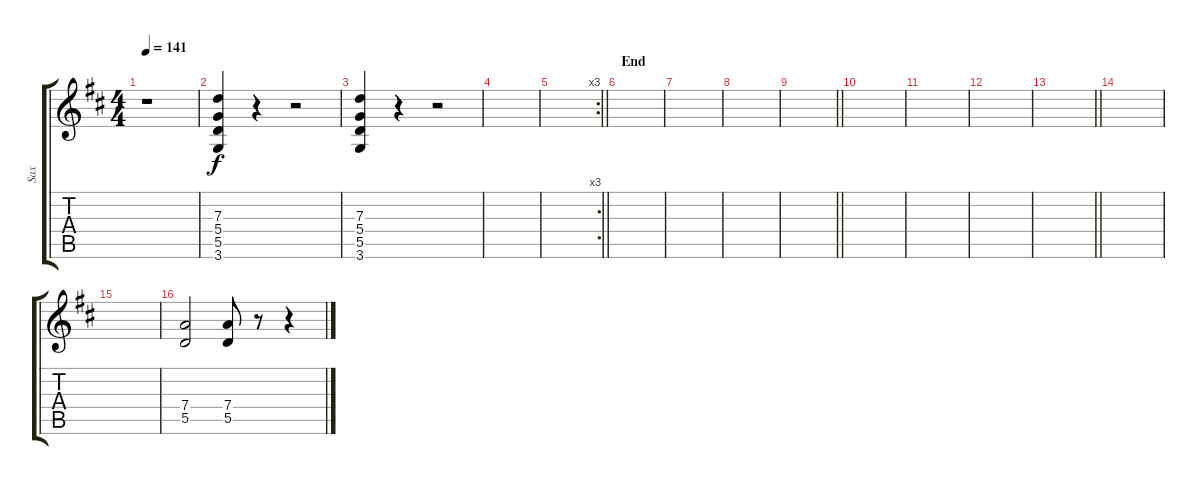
\track ("Sax" "Sax") {instrument brasssection}
\staff {score tabs}
\tuning (E5 B4 G4 D4 A3 E3) {hide}
\ts (4 4)
\tempo 141
\clef g2
\ks d
r.1{dy f} |
(7.3 5.4 5.5 3.6).4 r.4 r.2 |
(7.3 5.4 5.5 3.6).4 r.4 r.2 |
|
\rc 3
\barLineRight lightlight
|
\section ("" "End")
|
|
|
\barLineRight lightlight
|
|
|
|
\barLineRight lightlight
|
|
|
(7.4 5.5).2 (7.4 5.5).8 r.8 r.4
